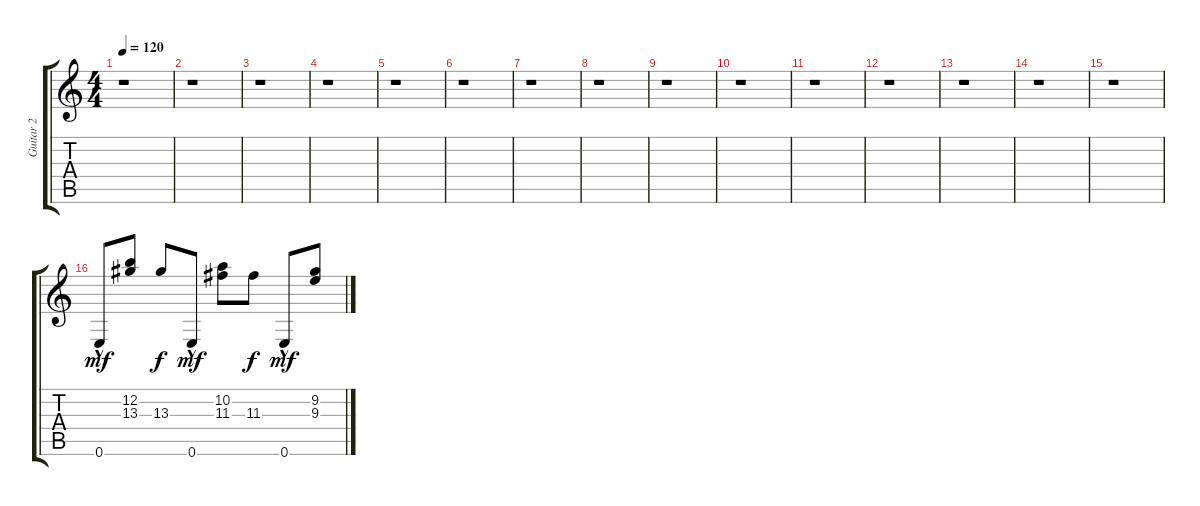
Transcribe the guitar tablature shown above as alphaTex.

\track ("Guitar 2" "Guitar 2") {instrument acousticguitarsteel}
\staff {score tabs}
\tuning (E4 B3 G3 D3 A2 E2) {hide}
\ts (4 4)
\tempo 120
\clef g2
\ks c
r.1{dy f} |
r.1 |
r.1 |
r.1 |
r.1 |
r.1 |
r.1 |
r.1 |
r.1 |
r.1 |
r.1 |
r.1 |
r.1 |
r.1 |
r.1 |
0.6{hac}.8{dy mf} (12.2 13.3).8 13.3.8{dy f} 0.6{hac}.8{dy mf} (10.2 11.3).8 11.3.8{dy f} 0.6{hac}.8{dy mf} (9.2 9.3).8
